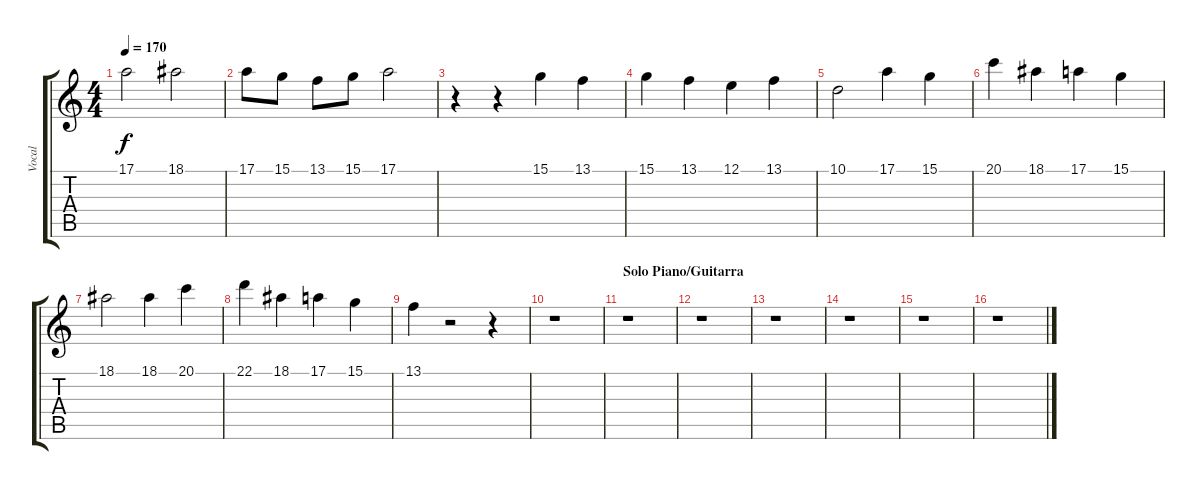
\track ("Vocal" "Vocal") {instrument lead2sawtooth}
\staff {score tabs}
\tuning (E4 B3 G3 D3 A2 E2) {hide}
\ts (4 4)
\tempo 170
\clef g2
\ks c
17.1.2{dy f} 18.1.2 |
17.1.8 15.1.8 13.1.8 15.1.8 17.1.2 |
r.4 r.4 15.1.4 13.1.4 |
15.1.4 13.1.4 12.1.4 13.1.4 |
10.1.2 17.1.4 15.1.4 |
20.1.4 18.1.4 17.1.4 15.1.4 |
18.1.2 18.1.4 20.1.4 |
22.1.4 18.1.4 17.1.4 15.1.4 |
13.1.4 r.2 r.4 |
r.1 |
\section ("" "Solo Piano/Guitarra")
r.1 |
r.1 |
r.1 |
r.1 |
r.1 |
r.1
